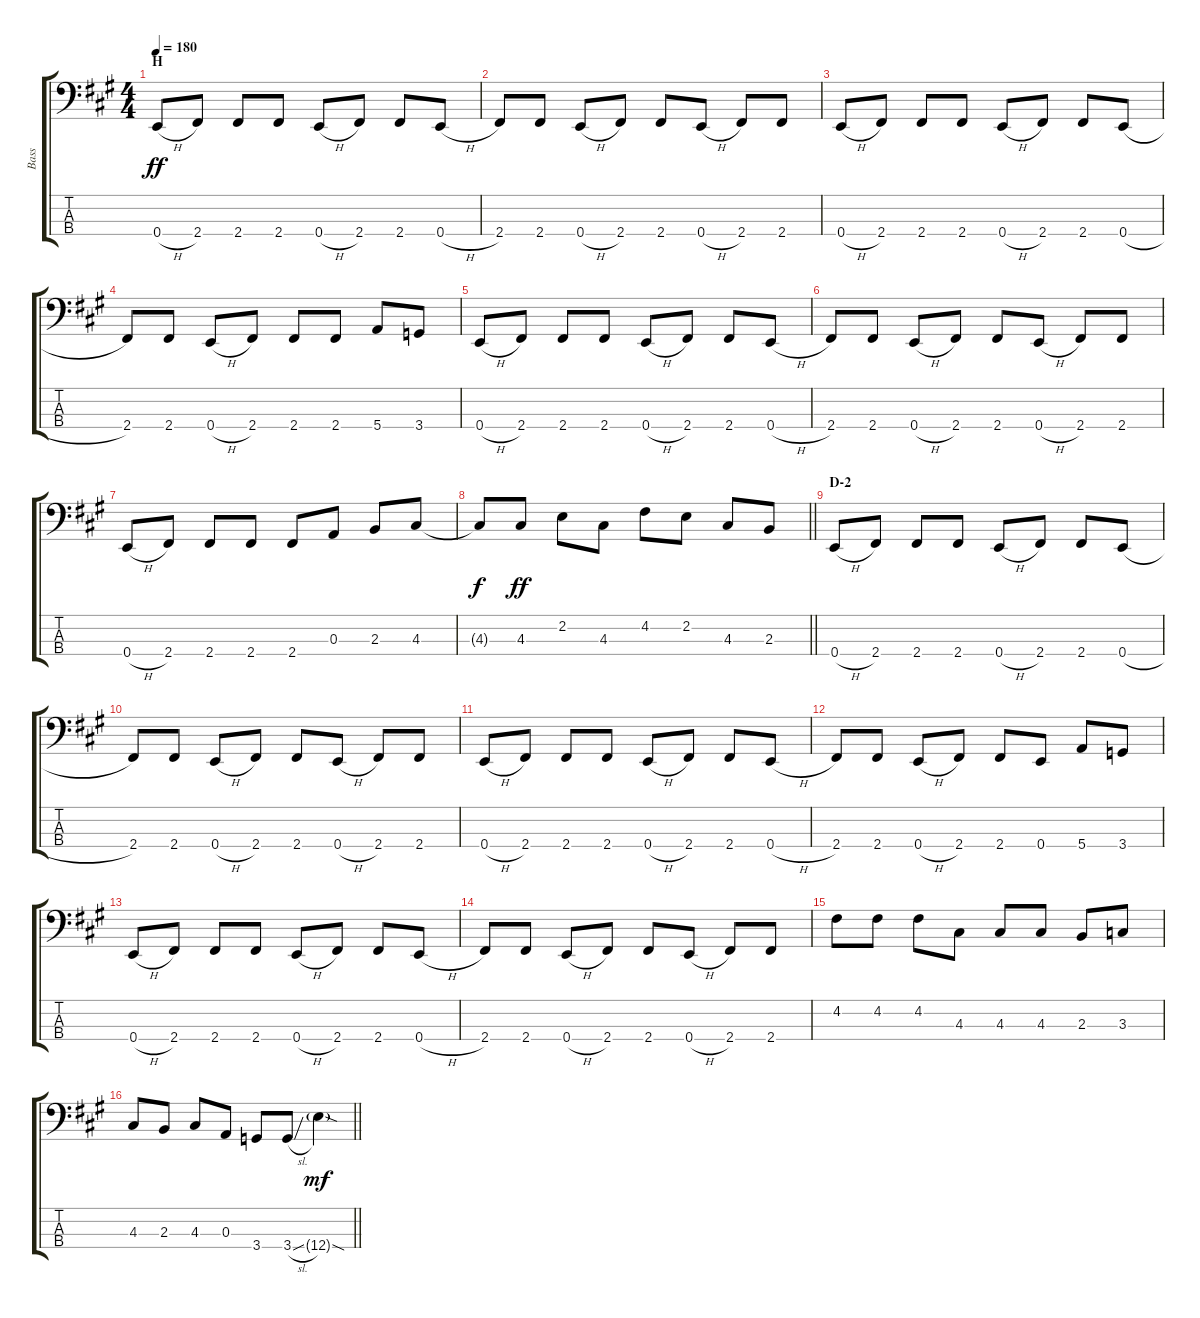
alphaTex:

\track ("Bass" "Bass") {instrument electricbasspick}
\staff {score tabs}
\tuning (G2 D2 A1 E1) {hide}
\ts (4 4)
\section ("" "H")
\tempo 180
\clef f4
\ks a
0.4{h}.8{dy ff} 2.4.8 2.4.8 2.4.8 0.4{h}.8 2.4.8 2.4.8 0.4{h}.8 |
2.4.8 2.4.8 0.4{h}.8 2.4.8 2.4.8 0.4{h}.8 2.4.8 2.4.8 |
0.4{h}.8 2.4.8 2.4.8 2.4.8 0.4{h}.8 2.4.8 2.4.8 0.4{h}.8 |
2.4.8 2.4.8 0.4{h}.8 2.4.8 2.4.8 2.4.8 5.4.8 3.4.8 |
0.4{h}.8 2.4.8 2.4.8 2.4.8 0.4{h}.8 2.4.8 2.4.8 0.4{h}.8 |
2.4.8 2.4.8 0.4{h}.8 2.4.8 2.4.8 0.4{h}.8 2.4.8 2.4.8 |
0.4{h}.8 2.4.8 2.4.8 2.4.8 2.4.8 0.3.8 2.3.8 4.3.8 |
\barLineRight lightlight
4.3{t}.8{dy f} 4.3.8{dy ff} 2.2.8 4.3.8 4.2.8 2.2.8 4.3.8 2.3.8 |
\section ("" "D-2")
0.4{h}.8 2.4.8 2.4.8 2.4.8 0.4{h}.8 2.4.8 2.4.8 0.4{h}.8 |
2.4.8 2.4.8 0.4{h}.8 2.4.8 2.4.8 0.4{h}.8 2.4.8 2.4.8 |
0.4{h}.8 2.4.8 2.4.8 2.4.8 0.4{h}.8 2.4.8 2.4.8 0.4{h}.8 |
2.4.8 2.4.8 0.4{h}.8 2.4.8 2.4.8 0.4.8 5.4.8 3.4.8 |
0.4{h}.8 2.4.8 2.4.8 2.4.8 0.4{h}.8 2.4.8 2.4.8 0.4{h}.8 |
2.4.8 2.4.8 0.4{h}.8 2.4.8 2.4.8 0.4{h}.8 2.4.8 2.4.8 |
4.2.8 4.2.8 4.2.8 4.3.8 4.3.8 4.3.8 2.3.8 3.3.8 |
\barLineRight lightlight
4.3.8 2.3.8 4.3.8 0.3.8 3.4.8 3.4{sl}.8 12.4{sod g}.4{dy mf}
